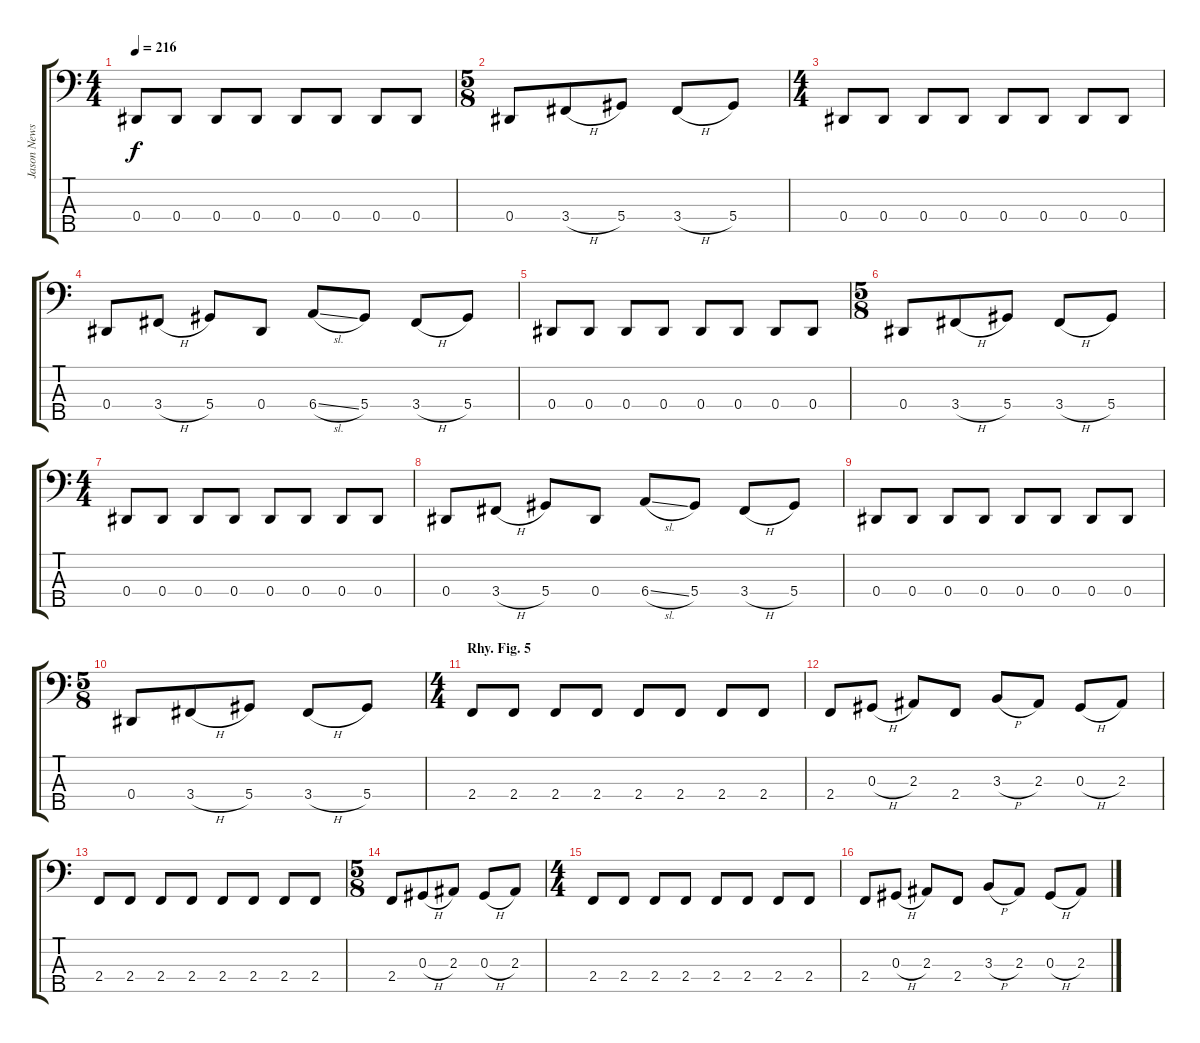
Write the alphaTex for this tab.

\track ("Jason Newstead (Bass)" "Jason News") {instrument electricbasspick}
\staff {score tabs}
\tuning (Gb2 Db2 Ab1 Eb1 Bb0) {hide}
\ts (4 4)
\tempo 216
\clef f4
\ks c
0.4.8{dy f} 0.4.8 0.4.8 0.4.8 0.4.8 0.4.8 0.4.8 0.4.8 |
\ts (5 8)
0.4.8 3.4{h}.8 5.4.8 3.4{h}.8 5.4.8 |
\ts (4 4)
0.4.8 0.4.8 0.4.8 0.4.8 0.4.8 0.4.8 0.4.8 0.4.8 |
0.4.8 3.4{h}.8 5.4.8 0.4.8 6.4{sl}.8 5.4.8 3.4{h}.8 5.4.8 |
0.4.8 0.4.8 0.4.8 0.4.8 0.4.8 0.4.8 0.4.8 0.4.8 |
\ts (5 8)
0.4.8 3.4{h}.8 5.4.8 3.4{h}.8 5.4.8 |
\ts (4 4)
0.4.8 0.4.8 0.4.8 0.4.8 0.4.8 0.4.8 0.4.8 0.4.8 |
0.4.8 3.4{h}.8 5.4.8 0.4.8 6.4{sl}.8 5.4.8 3.4{h}.8 5.4.8 |
0.4.8 0.4.8 0.4.8 0.4.8 0.4.8 0.4.8 0.4.8 0.4.8 |
\ts (5 8)
0.4.8 3.4{h}.8 5.4.8 3.4{h}.8 5.4.8 |
\ts (4 4)
\section ("" "Rhy. Fig. 5")
2.4.8 2.4.8 2.4.8 2.4.8 2.4.8 2.4.8 2.4.8 2.4.8 |
2.4.8 0.3{h}.8 2.3.8 2.4.8 3.3{h}.8 2.3.8 0.3{h}.8 2.3.8 |
2.4.8 2.4.8 2.4.8 2.4.8 2.4.8 2.4.8 2.4.8 2.4.8 |
\ts (5 8)
2.4.8 0.3{h}.8 2.3.8 0.3{h}.8 2.3.8 |
\ts (4 4)
2.4.8 2.4.8 2.4.8 2.4.8 2.4.8 2.4.8 2.4.8 2.4.8 |
2.4.8 0.3{h}.8 2.3.8 2.4.8 3.3{h}.8 2.3.8 0.3{h}.8 2.3.8
